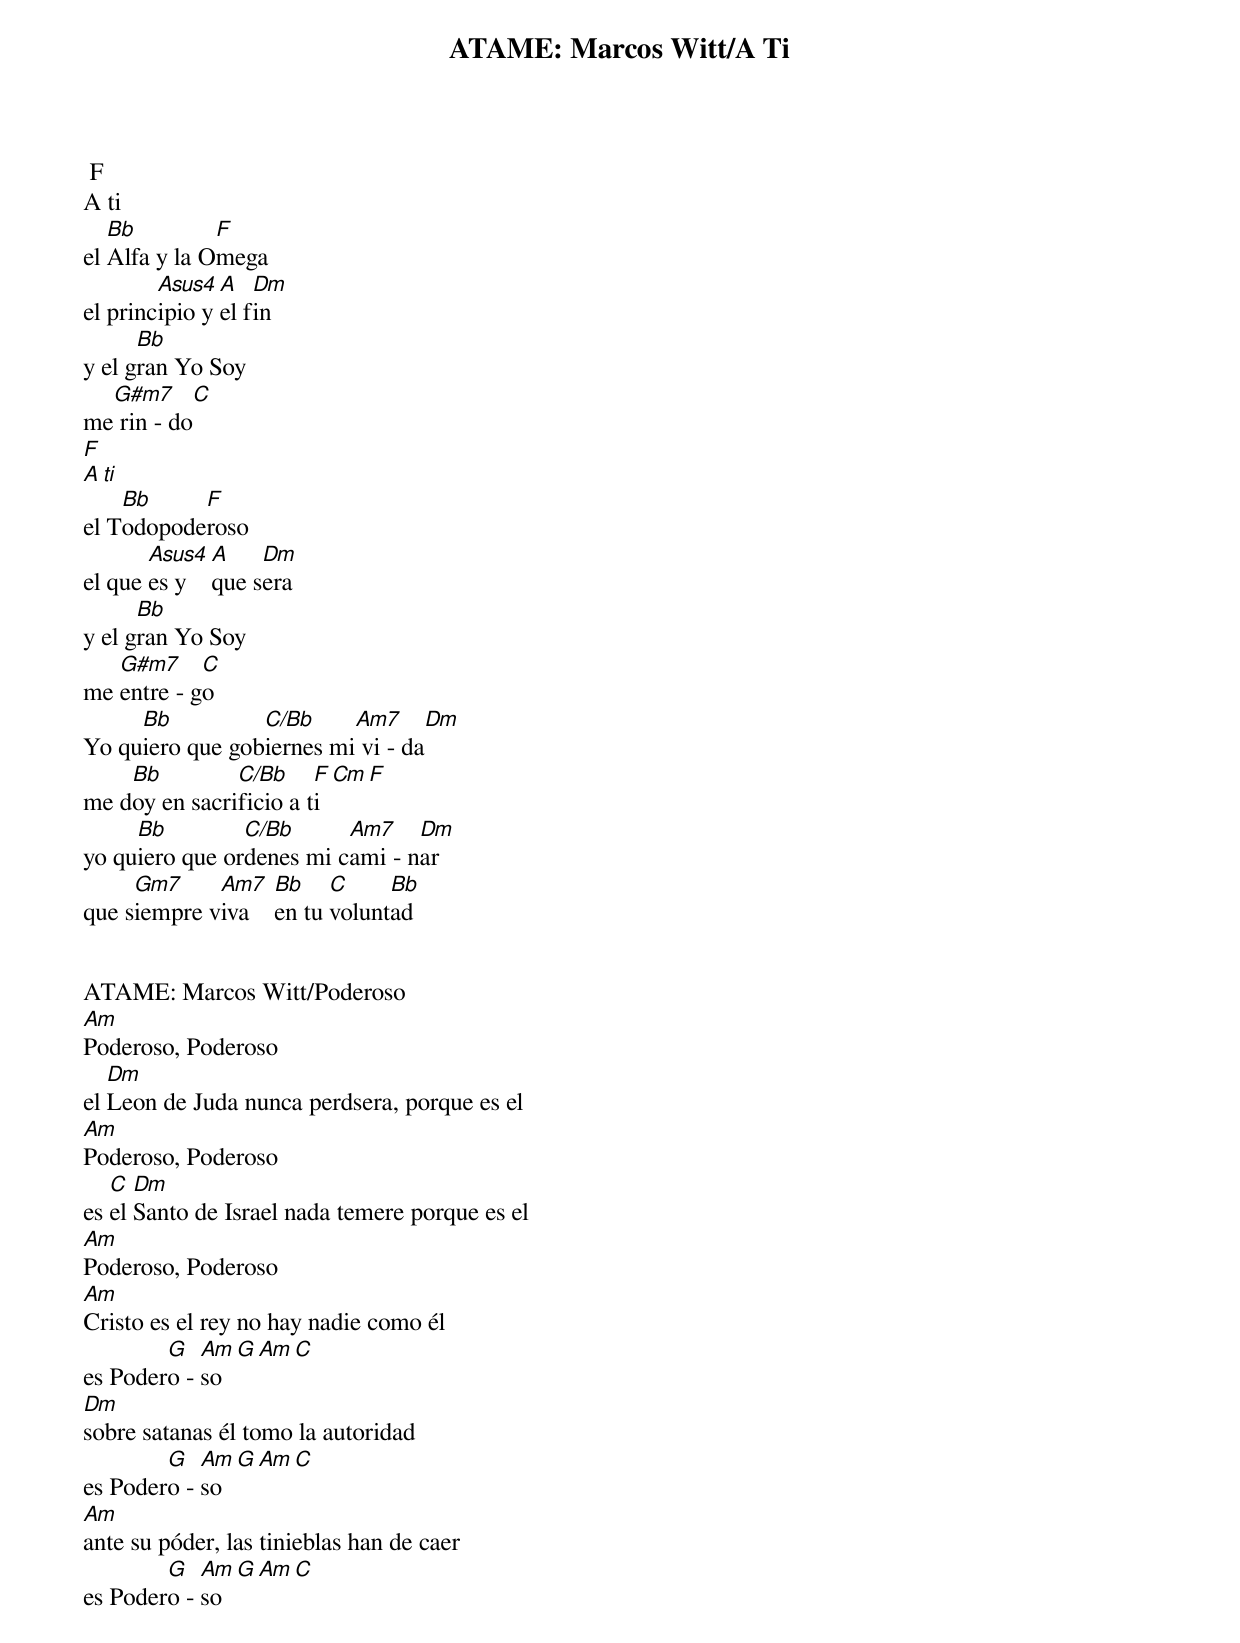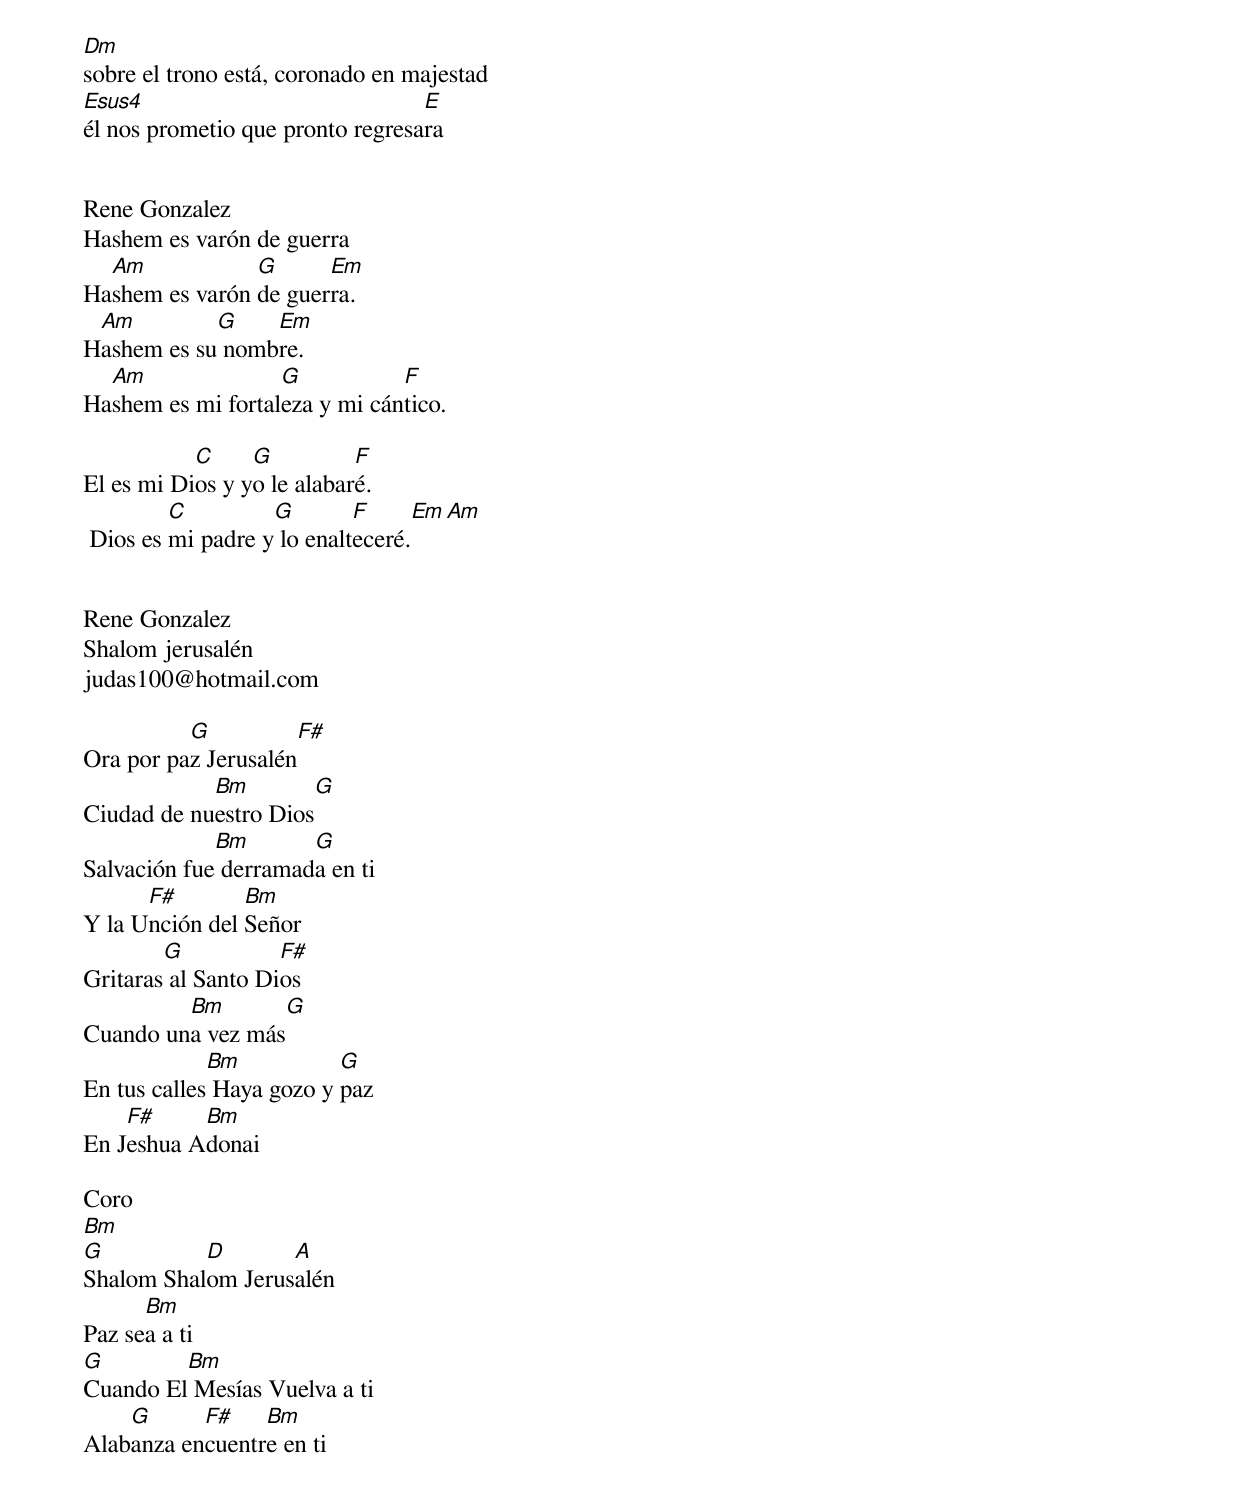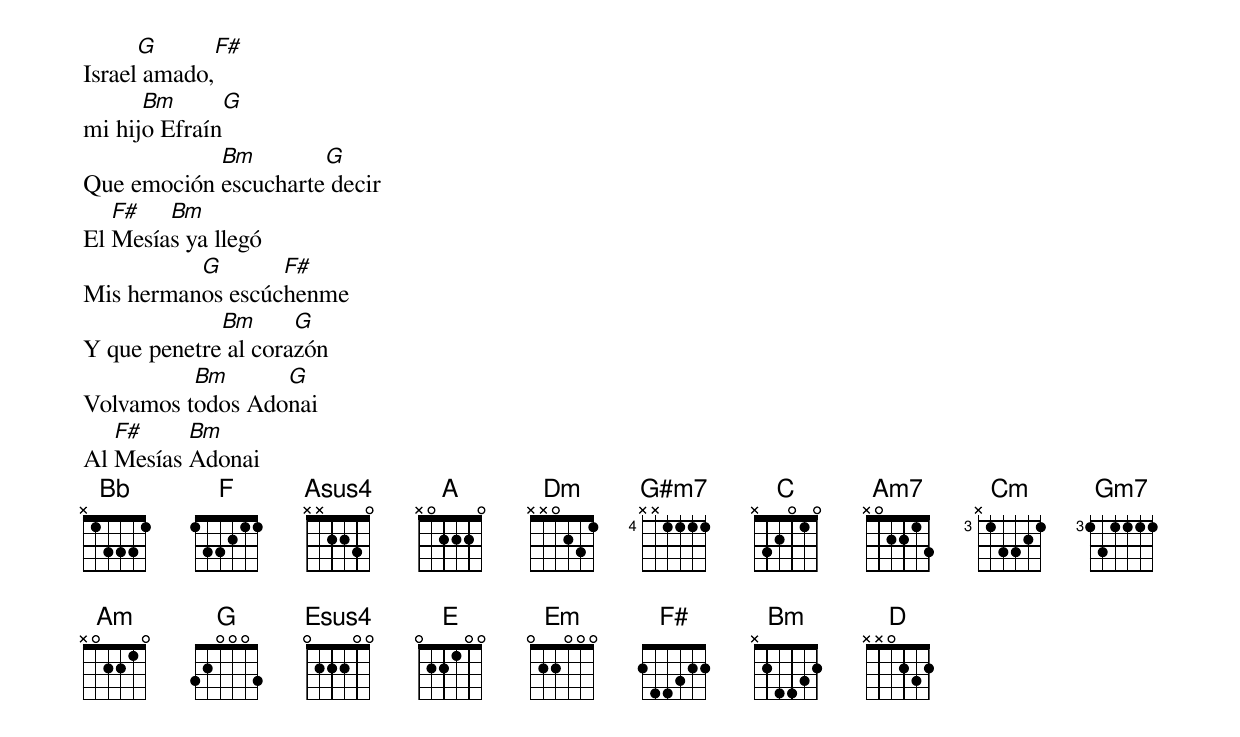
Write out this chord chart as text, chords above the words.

ATAME: Marcos Witt/A Ti
 F
A ti
   Bb         F
el Alfa y la Omega
        Asus4  A   Dm
el principio y el fin
      Bb
y el gran Yo Soy
  G#m7     C
me rin - do
   F
A ti
    Bb     F
el Todopoderoso
       Asus4   A    Dm
el que es y    que sera
      Bb
y el gran Yo Soy
   G#m7     C
me entre - go
     Bb          C/Bb     Am7      Dm
Yo quiero que gobiernes mi vi - da
    Bb         C/Bb     F   Cm   F
me doy en sacrificio a ti
     Bb         C/Bb      Am7    Dm
yo quiero que ordenes mi cami - nar
     Gm7     Am7    Bb    C     Bb
que siempre viva    en tu voluntad


ATAME: Marcos Witt/Poderoso
Am
Poderoso, Poderoso
   Dm
el Leon de Juda nunca perdsera, porque es el
Am
Poderoso, Poderoso
   C  Dm
es el Santo de Israel nada temere porque es el
Am
Poderoso, Poderoso
Am
Cristo es el rey no hay nadie como él
        G   Am   G   Am   C
es Podero - so
Dm
sobre satanas él tomo la autoridad
        G   Am   G   Am   C
es Podero - so
Am
ante su póder, las tinieblas han de caer
        G   Am   G   Am   C
es Podero - so
Dm
sobre el trono está, coronado en majestad
Esus4				  E
él nos prometio que pronto regresara


Rene Gonzalez
Hashem es varón de guerra
  Am            G      Em
Hashem es varón de guerra.
 Am         G    Em
Hashem es su nombre.
  Am               G           F
Hashem es mi fortaleza y mi cántico.

           C     G          F
El es mi Dios y yo le alabaré.
         C         G        F      Em  Am
 Dios es mi padre y lo enalteceré.


Rene Gonzalez
Shalom jerusalén
judas100@hotmail.com

          G          F#
Ora por paz Jerusalén
            Bm          G
Ciudad de nuestro Dios
             Bm       G
Salvación fue derramada en ti
      F#        Bm
Y la Unción del Señor
        G           F#
Gritaras al Santo Dios
         Bm       G
Cuando una vez más
             Bm           G
En tus calles Haya gozo y paz
    F#     Bm
En Jeshua Adonai

Coro
Bm
G          D       A
Shalom Shalom Jerusalén
      Bm
Paz sea a ti
G        Bm
Cuando El Mesías Vuelva a ti
    G      F#    Bm
Alabanza encuentre en ti

      G          F#
Israel amado,
      Bm        G
mi hijo Efraín
            Bm        G
Que emoción escucharte decir
   F#   Bm
El Mesías ya llegó
          G       F#
Mis hermanos escúchenme
             Bm      G
Y que penetre al corazón
          Bm      G
Volvamos todos Adonai
   F#     Bm
Al Mesías Adonai
